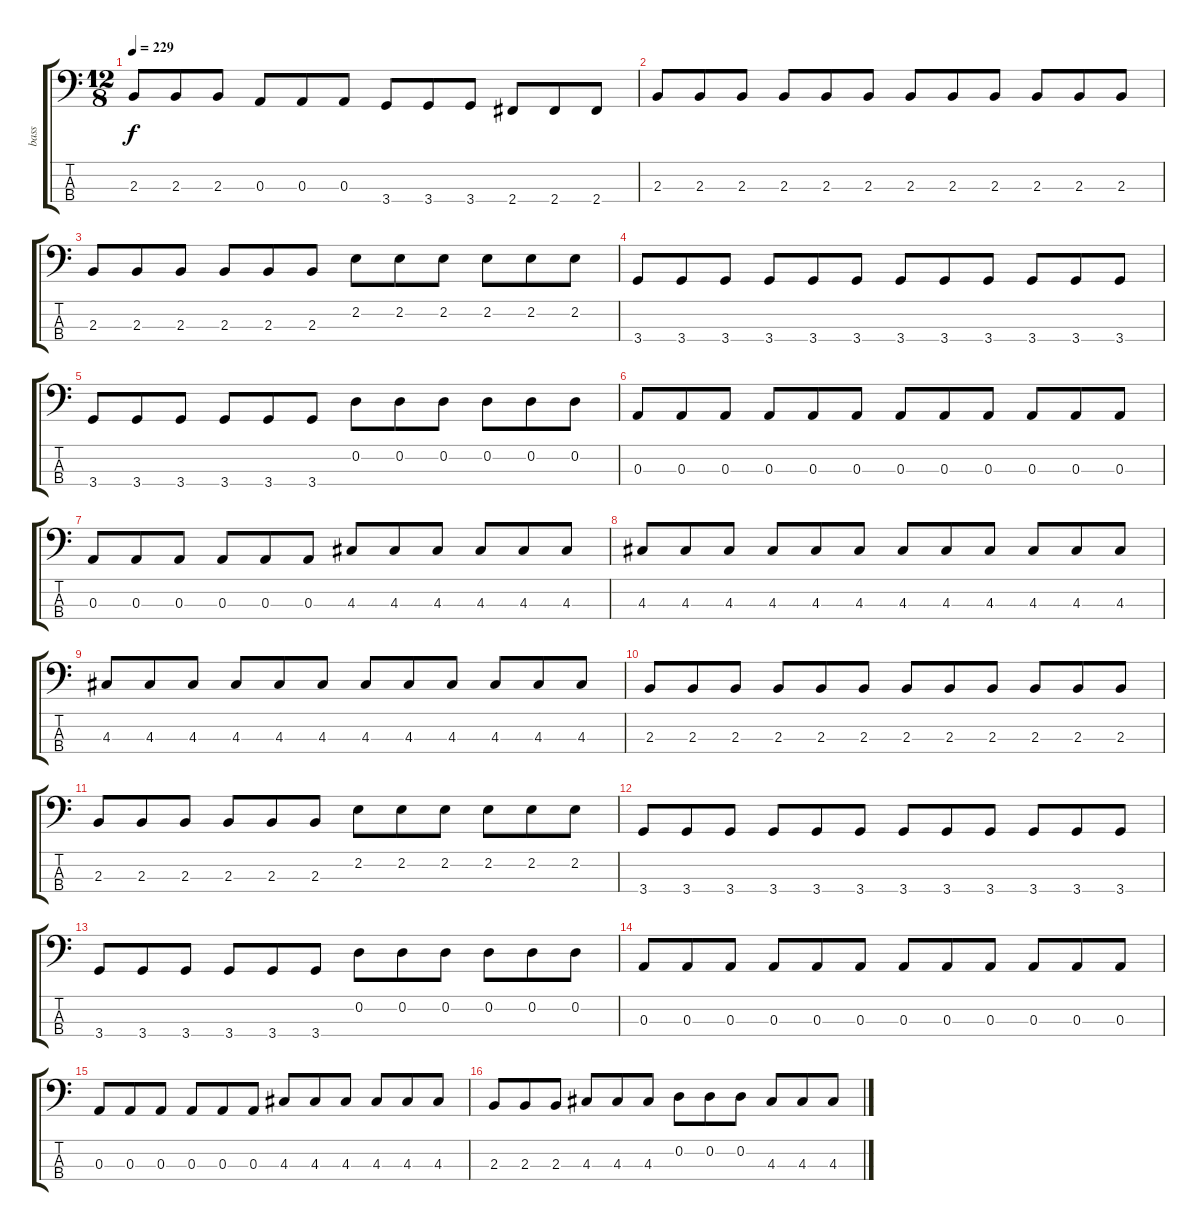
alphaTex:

\track ("bass" "bass") {instrument electricbassfinger}
\staff {score tabs}
\tuning (G2 D2 A1 E1) {hide}
\ts (12 8)
\tempo 229
\clef f4
\ks c
2.3.8{dy f} 2.3.8 2.3.8 0.3.8 0.3.8 0.3.8 3.4.8 3.4.8 3.4.8 2.4.8 2.4.8 2.4.8 |
2.3.8 2.3.8 2.3.8 2.3.8 2.3.8 2.3.8 2.3.8 2.3.8 2.3.8 2.3.8 2.3.8 2.3.8 |
2.3.8 2.3.8 2.3.8 2.3.8 2.3.8 2.3.8 2.2.8 2.2.8 2.2.8 2.2.8 2.2.8 2.2.8 |
3.4.8 3.4.8 3.4.8 3.4.8 3.4.8 3.4.8 3.4.8 3.4.8 3.4.8 3.4.8 3.4.8 3.4.8 |
3.4.8 3.4.8 3.4.8 3.4.8 3.4.8 3.4.8 0.2.8 0.2.8 0.2.8 0.2.8 0.2.8 0.2.8 |
0.3.8 0.3.8 0.3.8 0.3.8 0.3.8 0.3.8 0.3.8 0.3.8 0.3.8 0.3.8 0.3.8 0.3.8 |
0.3.8 0.3.8 0.3.8 0.3.8 0.3.8 0.3.8 4.3.8 4.3.8 4.3.8 4.3.8 4.3.8 4.3.8 |
4.3.8 4.3.8 4.3.8 4.3.8 4.3.8 4.3.8 4.3.8 4.3.8 4.3.8 4.3.8 4.3.8 4.3.8 |
4.3.8 4.3.8 4.3.8 4.3.8 4.3.8 4.3.8 4.3.8 4.3.8 4.3.8 4.3.8 4.3.8 4.3.8 |
2.3.8 2.3.8 2.3.8 2.3.8 2.3.8 2.3.8 2.3.8 2.3.8 2.3.8 2.3.8 2.3.8 2.3.8 |
2.3.8 2.3.8 2.3.8 2.3.8 2.3.8 2.3.8 2.2.8 2.2.8 2.2.8 2.2.8 2.2.8 2.2.8 |
3.4.8 3.4.8 3.4.8 3.4.8 3.4.8 3.4.8 3.4.8 3.4.8 3.4.8 3.4.8 3.4.8 3.4.8 |
3.4.8 3.4.8 3.4.8 3.4.8 3.4.8 3.4.8 0.2.8 0.2.8 0.2.8 0.2.8 0.2.8 0.2.8 |
0.3.8 0.3.8 0.3.8 0.3.8 0.3.8 0.3.8 0.3.8 0.3.8 0.3.8 0.3.8 0.3.8 0.3.8 |
0.3.8 0.3.8 0.3.8 0.3.8 0.3.8 0.3.8 4.3.8 4.3.8 4.3.8 4.3.8 4.3.8 4.3.8 |
2.3.8 2.3.8 2.3.8 4.3.8 4.3.8 4.3.8 0.2.8 0.2.8 0.2.8 4.3.8 4.3.8 4.3.8
